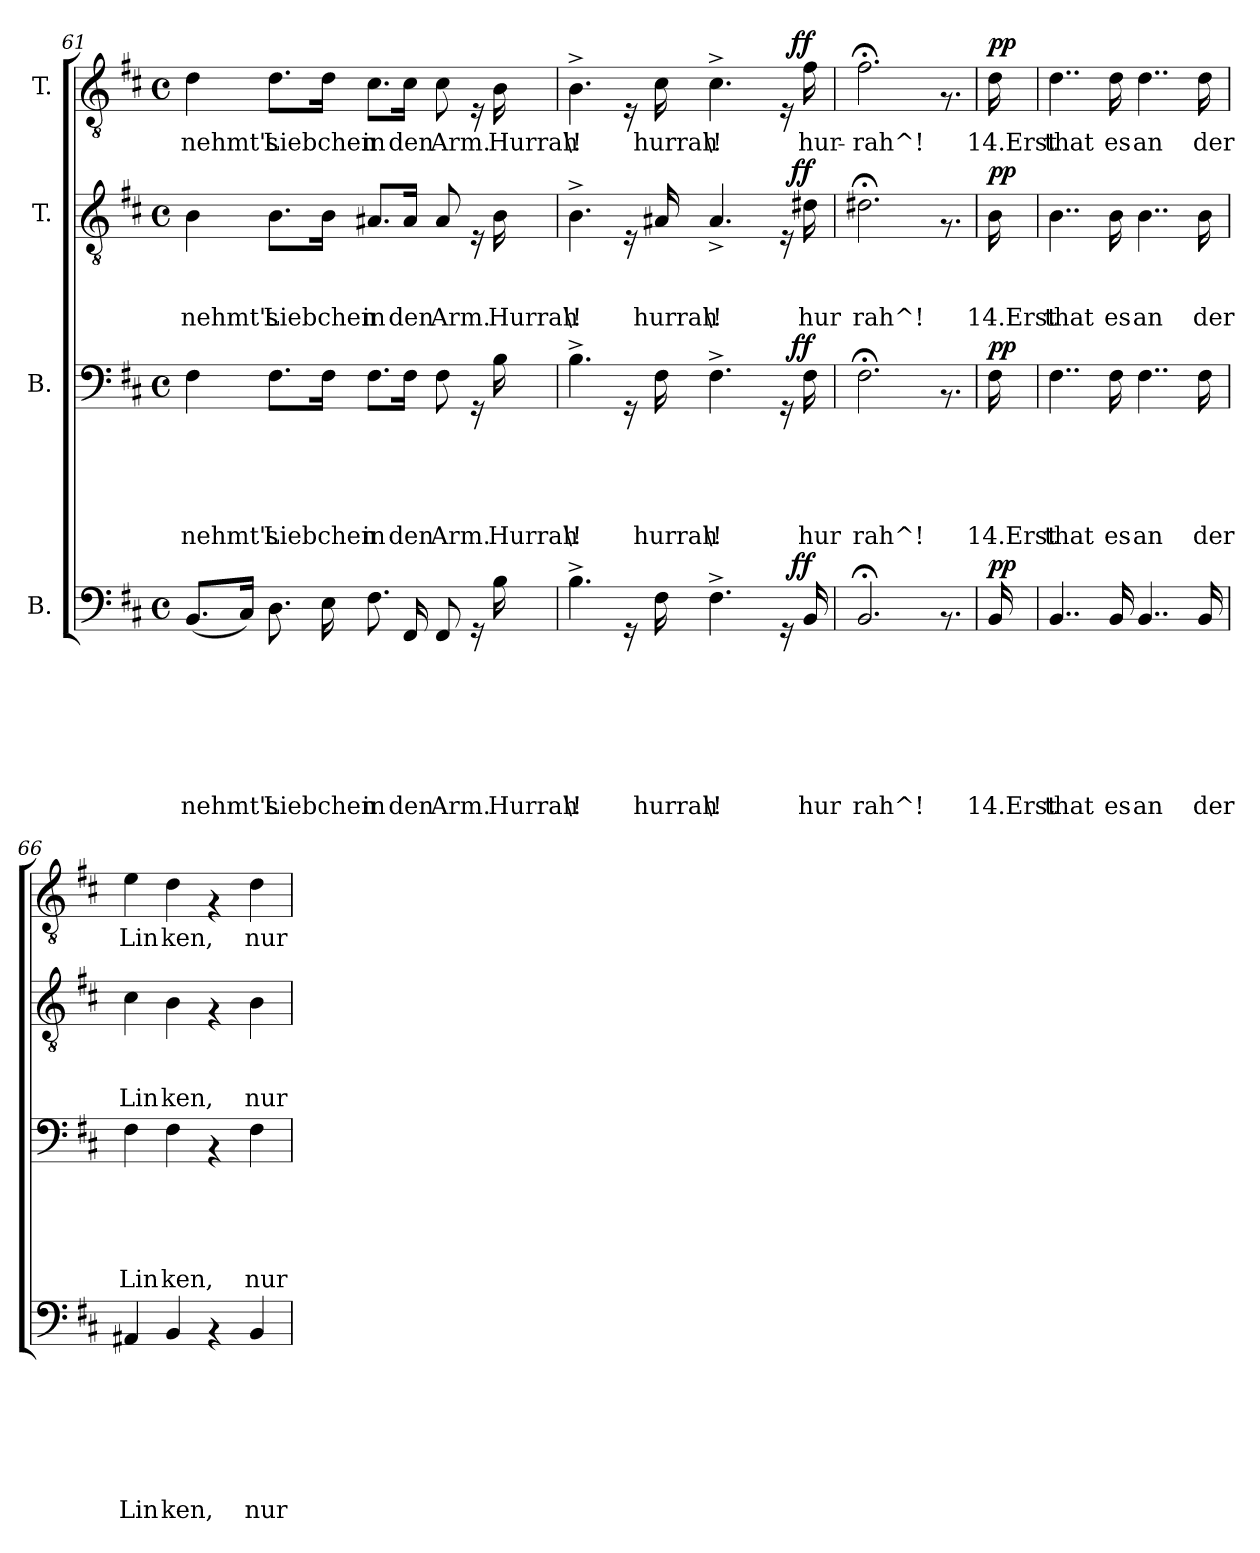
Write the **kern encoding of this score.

**kern	**text	**text	**text	**text	**text	**text	**text	**dynam	**kern	**text	**text	**text	**text	**text	**dynam	**kern	**text	**text	**text	**dynam	**kern	**text	**dynam
*part4	*part4	*part4	*part4	*part4	*part4	*part4	*part4	*part4	*part3	*part3	*part3	*part3	*part3	*part3	*part3	*part2	*part2	*part2	*part2	*part2	*part1	*part1	*part1
*staff4	*staff4	*staff4	*staff4	*staff4	*staff4	*staff4	*staff4	*staff4	*staff3	*staff3	*staff3	*staff3	*staff3	*staff3	*staff3	*staff2	*staff2	*staff2	*staff2	*staff2	*staff1	*staff1	*staff1
*I"B.	*	*	*	*	*	*	*	*	*I"B.	*	*	*	*	*	*	*I"T.	*	*	*	*	*I"T.	*	*
*clefF4	*	*	*	*	*	*	*	*	*clefF4	*	*	*	*	*	*	*clefGv2	*	*	*	*	*clefGv2	*	*
*k[f#c#]	*	*	*	*	*	*	*	*	*k[f#c#]	*	*	*	*	*	*	*k[f#c#]	*	*	*	*	*k[f#c#]	*	*
*D:	*	*	*	*	*	*	*	*	*D:	*	*	*	*	*	*	*D:	*	*	*	*	*D:	*	*
*M4/4	*	*	*	*	*	*	*	*	*M4/4	*	*	*	*	*	*	*M4/4	*	*	*	*	*M4/4	*	*
*met(c)	*	*	*	*	*	*	*	*	*met(c)	*	*	*	*	*	*	*met(c)	*	*	*	*	*met(c)	*	*
=61	=61	=61	=61	=61	=61	=61	=61	=61	=61	=61	=61	=61	=61	=61	=61	=61	=61	=61	=61	=61	=61	=61	=61
!	!	!	!	!	!	!	!LO:LY:b:rj	!	!	!	!	!	!	!LO:LY:b:rj	!	!	!	!	!LO:LY:b:rj	!	!	!LO:LY:b:rj	!
(<8.BB/L	.	.	.	.	.	.	nehmt's	.	4F#\	.	.	.	.	nehmt's	.	4B\	.	.	nehmt's	.	4d\	nehmt's	.
16C#/Jk)	.	.	.	.	.	.	.	.	.	.	.	.	.	.	.	.	.	.	.	.	.	.	.
!	!	!	!	!	!	!	!LO:LY:b:rj	!	!	!	!	!	!	!LO:LY:b:rj	!	!	!	!	!LO:LY:b:rj	!	!	!LO:LY:b:rj	!
8.D\	.	.	.	.	.	.	Liebchen	.	8.F#\L	.	.	.	.	Liebchen	.	8.B\L	.	.	Liebchen	.	8.d\L	Liebchen	.
16E\	.	.	.	.	.	.	.	.	16F#\Jk	.	.	.	.	.	.	16B\Jk	.	.	.	.	16d\Jk	.	.
!	!	!	!	!	!	!	!LO:LY:b:rj	!	!	!	!	!	!	!LO:LY:b:rj	!	!	!	!	!LO:LY:b:rj	!	!	!LO:LY:b:rj	!
8.F#\	.	.	.	.	.	.	in	.	8.F#\L	.	.	.	.	in	.	8.A#X/L	.	.	in	.	8.c#\L	in	.
!	!	!	!	!	!	!	!LO:LY:b:rj	!	!	!	!	!	!	!LO:LY:b:rj	!	!	!	!	!LO:LY:b:rj	!	!	!LO:LY:b:rj	!
16FF#/	.	.	.	.	.	.	den	.	16F#\Jk	.	.	.	.	den	.	16A#/Jk	.	.	den	.	16c#\Jk	den	.
!	!	!	!	!	!	!	!LO:LY:b:rj	!	!	!	!	!	!	!LO:LY:b:rj	!	!	!	!	!LO:LY:b:rj	!	!	!LO:LY:b:rj	!
8FF#/	.	.	.	.	.	.	Arm.	.	8F#\	.	.	.	.	Arm.	.	8A#/	.	.	Arm.	.	8c#\	Arm.	.
16rGG	.	.	.	.	.	.	.	.	16rGG	.	.	.	.	.	.	16rE	.	.	.	.	16rE	.	.
!	!	!	!	!	!	!	!LO:LY:b:rj	!	!	!	!	!	!	!LO:LY:b:rj	!	!	!	!	!LO:LY:b:rj	!	!	!LO:LY:b:rj	!
16B\	.	.	.	.	.	.	Hurrah	.	16B\	.	.	.	.	Hurrah	.	16B\	.	.	Hurrah	.	16B\	Hurrah	.
=62!	=62!	=62!	=62!	=62!	=62!	=62!	=62!	=62!	=62!	=62!	=62!	=62!	=62!	=62!	=62!	=62!	=62!	=62!	=62!	=62!	=62!	=62!	=62!
!	!	!	!	!	!	!	!LO:LY:b:rj	!	!	!	!	!	!	!LO:LY:b:rj	!	!	!	!	!LO:LY:b:rj	!	!	!LO:LY:b:rj	!
*^	*	*	*	*	*	*	*	*	*^	*	*	*	*	*	*	*^	*	*	*	*	*^	*	*
4.B^>\	2ryy	.	.	.	.	.	.	\!	.	4.B^>\	2ryy	.	.	.	.	\!	.	4.B^>\	2ryy	.	.	\!	.	4.B^>\	2ryy	\!	.
16rGG	.	.	.	.	.	.	.	.	.	16rGG	.	.	.	.	.	.	.	16rE	.	.	.	.	.	16rE	.	.	.
!	!	!	!	!	!	!	!	!LO:LY:b:rj	!	!	!	!	!	!	!	!LO:LY:b:rj	!	!	!	!	!	!LO:LY:b:rj	!	!	!	!LO:LY:b:rj	!
16F#\	.	.	.	.	.	.	.	hurrah	.	16F#\	.	.	.	.	.	hurrah	.	16A#X/	.	.	.	hurrah	.	16c#\	.	hurrah	.
!	!	!	!	!	!	!	!	!LO:LY:b:rj	!	!	!	!	!	!	!	!LO:LY:b:rj	!	!	!	!	!	!LO:LY:b:rj	!	!	!	!LO:LY:b:rj	!
4.F#^>\	4ryy	.	.	.	.	.	.	\!	.	4.F#^>\	4ryy	.	.	.	.	\!	.	4.A#^</	4ryy	.	.	\!	.	4.c#^>\	4ryy	\!	.
.	8ryy	.	.	.	.	.	.	.	.	.	8ryy	.	.	.	.	.	.	.	8ryy	.	.	.	.	.	8ryy	.	.
16rGG	32ryy	.	.	.	.	.	.	.	.	16rGG	32ryy	.	.	.	.	.	.	16rE	32ryy	.	.	.	.	16rE	32ryy	.	.
!	!	!	!	!	!	!	!	!	!LO:DY:a	!	!	!	!	!	!	!	!LO:DY:a	!	!	!	!	!	!LO:DY:a	!	!	!	!LO:DY:a
.	16.ryy	.	.	.	.	.	.	.	ff	.	16.ryy	.	.	.	.	.	ff	.	16.ryy	.	.	.	ff	.	16.ryy	.	ff
!	!	!	!	!	!	!	!	!LO:LY:b:rj	!	!	!	!	!	!	!	!LO:LY:b:rj	!	!	!	!	!	!LO:LY:b:rj	!	!	!	!LO:LY:b:rj	!
16BB/	.	.	.	.	.	.	.	hur	.	16F#\	.	.	.	.	.	hur	.	16d#X\	.	.	.	hur	.	16f#\	.	hur-	.
=63!	=63!	=63!	=63!	=63!	=63!	=63!	=63!	=63!	=63!	=63!	=63!	=63!	=63!	=63!	=63!	=63!	=63!	=63!	=63!	=63!	=63!	=63!	=63!	=63!	=63!	=63!	=63!
!	!	!	!	!	!	!	!	!LO:LY:b:rj	!	!	!	!	!	!	!	!LO:LY:b:rj	!	!	!	!	!	!LO:LY:b:rj	!	!	!	!LO:LY:b:rj	!
*v	*v	*	*	*	*	*	*	*	*	*	*	*	*	*	*	*	*	*v	*v	*	*	*	*	*v	*v	*	*
*	*	*	*	*	*	*	*	*	*v	*v	*	*	*	*	*	*	*	*	*	*	*	*	*	*
2.BB;</	.	.	.	.	.	.	rah^!	.	2.F#;<\	.	.	.	.	rah^!	.	2.d#X;<\	.	.	rah^!	.	2.f#;<\	-rah^!	.
8.rAA	.	.	.	.	.	.	.	.	8.rAA	.	.	.	.	.	.	8.rF	.	.	.	.	8.rF	.	.
!!LO:PB:g=z
=64!	=64!	=64!	=64!	=64!	=64!	=64!	=64!	=64!	=64!	=64!	=64!	=64!	=64!	=64!	=64!	=64!	=64!	=64!	=64!	=64!	=64!	=64!	=64!
!	!	!	!	!	!	!	!LO:LY:b:rj	!LO:DY:a	!	!	!	!	!	!LO:LY:b:rj	!LO:DY:a	!	!	!	!LO:LY:b:rj	!LO:DY:a	!	!LO:LY:b:rj	!LO:DY:a
16BB/	.	.	.	.	.	.	14.Erst	pp	16F#\	.	.	.	.	14.Erst	pp	16B\	.	.	14.Erst	pp	16d\	14.Erst	pp
=65!	=65!	=65!	=65!	=65!	=65!	=65!	=65!	=65!	=65!	=65!	=65!	=65!	=65!	=65!	=65!	=65!	=65!	=65!	=65!	=65!	=65!	=65!	=65!
!	!	!	!	!	!	!	!LO:LY:b:rj	!	!	!	!	!	!	!LO:LY:b:rj	!	!	!	!	!LO:LY:b:rj	!	!	!LO:LY:b:rj	!
4..BB/	.	.	.	.	.	.	that	.	4..F#\	.	.	.	.	that	.	4..B\	.	.	that	.	4..d\	that	.
!	!	!	!	!	!	!	!LO:LY:b:rj	!	!	!	!	!	!	!LO:LY:b:rj	!	!	!	!	!LO:LY:b:rj	!	!	!LO:LY:b:rj	!
16BB/	.	.	.	.	.	.	es	.	16F#\	.	.	.	.	es	.	16B\	.	.	es	.	16d\	es	.
!	!	!	!	!	!	!	!LO:LY:b:rj	!	!	!	!	!	!	!LO:LY:b:rj	!	!	!	!	!LO:LY:b:rj	!	!	!LO:LY:b:rj	!
4..BB/	.	.	.	.	.	.	an	.	4..F#\	.	.	.	.	an	.	4..B\	.	.	an	.	4..d\	an	.
!	!	!	!	!	!	!	!LO:LY:b:rj	!	!	!	!	!	!	!LO:LY:b:rj	!	!	!	!	!LO:LY:b:rj	!	!	!LO:LY:b:rj	!
16BB/	.	.	.	.	.	.	der	.	16F#\	.	.	.	.	der	.	16B\	.	.	der	.	16d\	der	.
=66!	=66!	=66!	=66!	=66!	=66!	=66!	=66!	=66!	=66!	=66!	=66!	=66!	=66!	=66!	=66!	=66!	=66!	=66!	=66!	=66!	=66!	=66!	=66!
!	!	!	!	!	!	!	!LO:LY:b:rj	!	!	!	!	!	!	!LO:LY:b:rj	!	!	!	!	!LO:LY:b:rj	!	!	!LO:LY:b:rj	!
4AA#X/	.	.	.	.	.	.	Lin	.	4F#\	.	.	.	.	Lin	.	4c#\	.	.	Lin	.	4e\	Lin	.
!	!	!	!	!	!	!	!LO:LY:b:rj	!	!	!	!	!	!	!LO:LY:b:rj	!	!	!	!	!LO:LY:b:rj	!	!	!LO:LY:b:rj	!
4BB/	.	.	.	.	.	.	ken,	.	4F#\	.	.	.	.	ken,	.	4B\	.	.	ken,	.	4d\	ken,	.
4rAA	.	.	.	.	.	.	.	.	4rAA	.	.	.	.	.	.	4rF	.	.	.	.	4rF	.	.
!	!	!	!	!	!	!	!LO:LY:b:rj	!	!	!	!	!	!	!LO:LY:b:rj	!	!	!	!	!LO:LY:b:rj	!	!	!LO:LY:b:rj	!
4BB/	.	.	.	.	.	.	nur	.	4F#\	.	.	.	.	nur	.	4B\	.	.	nur	.	4d\	nur	.
=!	=!	=!	=!	=!	=!	=!	=!	=!	=!	=!	=!	=!	=!	=!	=!	=!	=!	=!	=!	=!	=!	=!	=!
*-	*-	*-	*-	*-	*-	*-	*-	*-	*-	*-	*-	*-	*-	*-	*-	*-	*-	*-	*-	*-	*-	*-	*-
